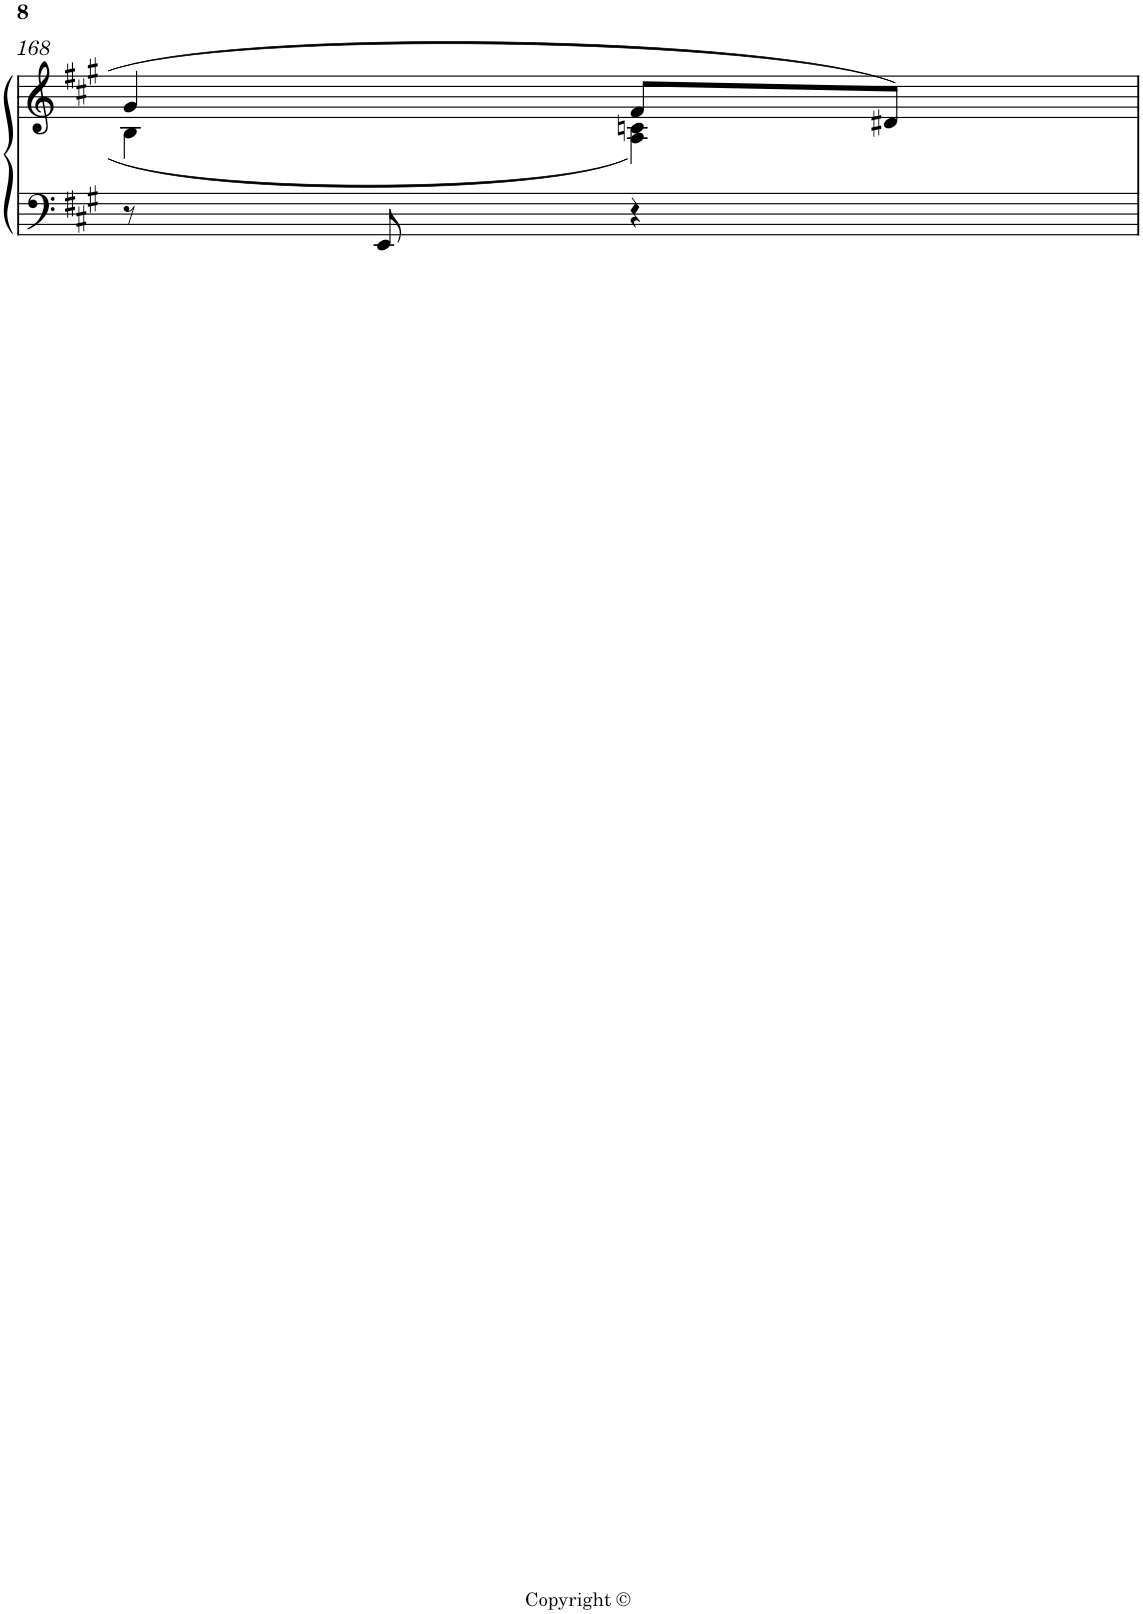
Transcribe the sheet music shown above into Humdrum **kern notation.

**kern	**kern
*part1	*part1
*staff2	*staff1
*I"Piano	*
*I'Pno.	*
!!LO:PB:g=z
*clefF4	*clefG2
*k[f#c#g#]	*k[f#c#g#]
*M2/4	*M2/4
=168	=168
*	*^
8r	4g#/	4B\
8EE/	.	.
4r	8f#/L	4A\ 4cn\
.	8d#X/J	.
*	*v	*v
=	=
*-	*-
